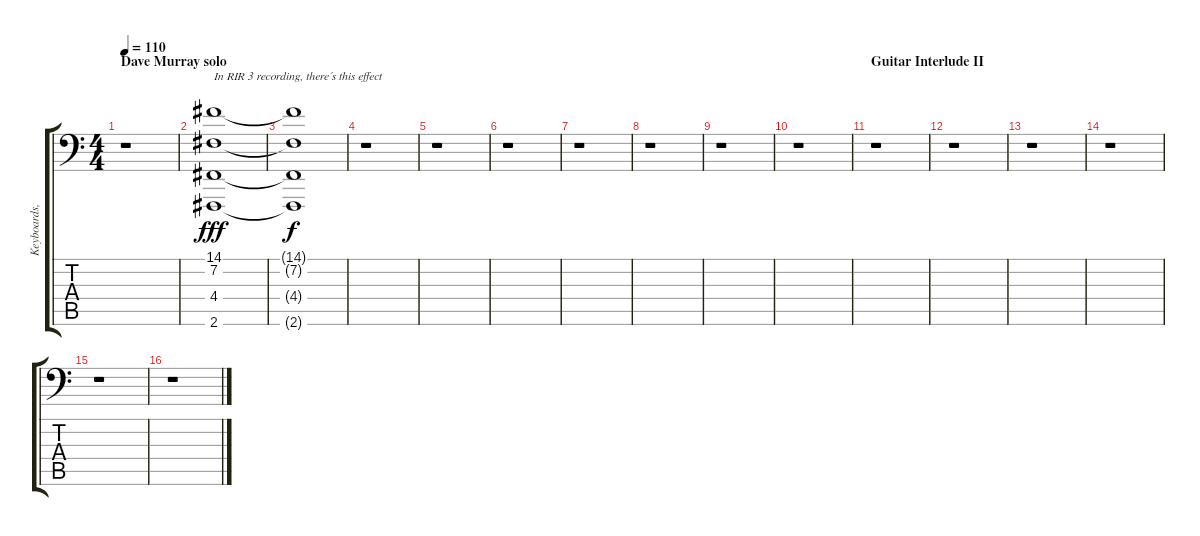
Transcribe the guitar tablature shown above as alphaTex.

\track ("Keyboards, guitar fills, etc..." "Keyboards,") {instrument stringensemble1}
\staff {score tabs}
\tuning (E3 B2 G2 D2 A1 E1) {hide}
\ts (4 4)
\section ("" "Dave Murray solo")
\tempo 110
\clef f4
\ks c
r.1{dy f} |
(14.1 7.2 4.4 2.6).1{txt "In RIR 3 recording, there´s this effect" dy fff volume 6 instrument frenchhorn} |
(14.1{t} 7.2{t} 4.4{t} 2.6{t}).1{dy f} |
r.1 |
r.1 |
r.1 |
r.1 |
r.1 |
r.1 |
r.1 |
\section ("" "Guitar Interlude II")
r.1 |
r.1 |
r.1 |
r.1 |
r.1 |
r.1
